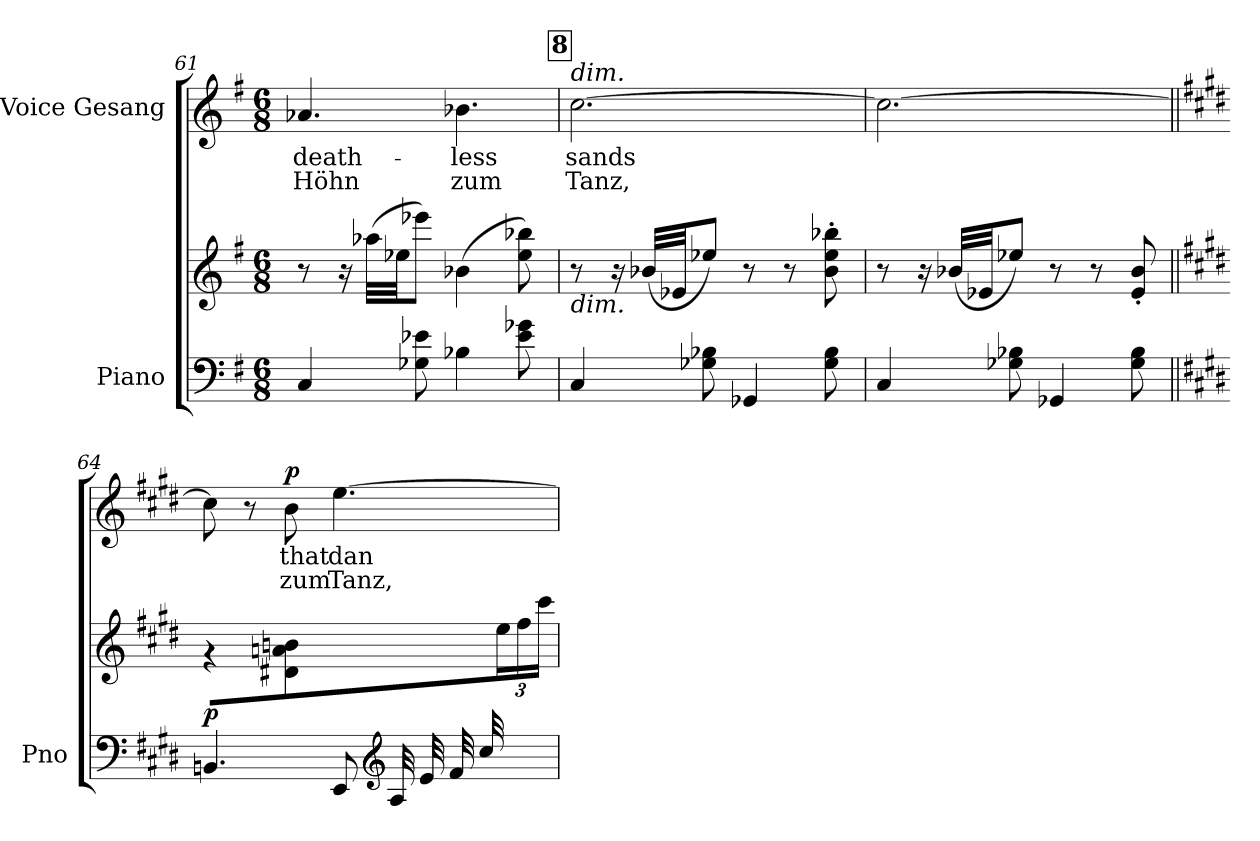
**kern	**kern	**dynam	**kern	**text	**text	**dynam
*part2	*part2	*part2	*part1	*part1	*part1	*part1
*staff3	*staff2	*staff2/3	*staff1	*staff1	*staff1	*staff1
*I"Piano	*	*	*I"Voice Gesang	*	*	*
*I'Pno	*	*	*	*	*	*
*clefF4	*clefG2	*	*clefG2	*	*	*
*k[f#]	*k[f#]	*	*k[f#]	*	*	*
*M6/8	*M6/8	*	*M6/8	*	*	*
=61	=61	=61	=61	=61	=61	=61
4C/	8r	.	4.a-X/	death-	Höhn	.
.	16r	.	.	.	.	.
.	(32aa-X\LLL	.	.	.	.	.
.	32ee-X\JJ	.	.	.	.	.
8G-X\ 8e-X\	8eee-X\J)	.	.	.	.	.
4B-X\	(4b-X\	.	4.b-X\	-less	zum	.
8e-\ 8g-X\	8ee-\ 8bb-X\)	.	.	.	.	.
!!LO:REH:place=s1:a:B:fs=14:t=8
=62	=62	=62	=62	=62	=62	=62
!	!	!	!LO:TX:a:i:t=dim.	!	!	!
!	!LO:TX:b:i:t=dim.	!	!	!	!	!
4C/	8r	.	[2.cc\	sands	Tanz,	.
.	16r	.	.	.	.	.
.	(32b-X/LLL	.	.	.	.	.
.	32e-X/JJ	.	.	.	.	.
8G-X\ 8B-X\	8ee-X/J)	.	.	.	.	.
4GG-X/	8r	.	.	.	.	.
.	8r	.	.	.	.	.
8G-\ 8B-\	8b-\' 8ee-\' 8bb-X\'	.	.	.	.	.
=63	=63	=63	=63	=63	=63	=63
4C/	8r	.	2.cc\_	.	.	.
.	16r	.	.	.	.	.
.	(32b-X/LLL	.	.	.	.	.
.	32e-X/JJ	.	.	.	.	.
8G-X\ 8B-X\	8ee-X/J)	.	.	.	.	.
4GG-X/	8r	.	.	.	.	.
.	8r	.	.	.	.	.
8G-\ 8B-\	8e-/' 8b-/'	.	.	.	.	.
=64||	=64||	=64||	=64||	=64||	=64||	=64||
*k[f#c#g#d#]	*k[f#c#g#d#]	*	*k[f#c#g#d#]	*	*	*
*^	*	*	*	*	*	*
!	!	!	!LO:DY:b	!	!	!	!
4.ryy	4.BBn/	4r	p	8ccn\]	.	.	.
.	.	.	.	8r	.	.	.
!	!	!	!	!	!	!	!LO:DY:a
.	.	8d#X/ 8an/ 8bn/	.	8b\	that	zum	p
8EE/L	8ryy	4ryy	.	[4.ee\	dan-	Tanz,	.
*clefG2	*	*	*	*	*	*	*
32A/LL	8ryy	.	.	.	.	.	.
32e/	.	.	.	.	.	.	.
32f#/	.	.	.	.	.	.	.
32cc#/J	.	.	.	.	.	.	.
*	*	*Xbrackettup	*	*	*	*	*
8ryy	8ryy	24ee\	.	.	.	.	.
.	.	24ff#\	.	.	.	.	.
.	.	24ccc#\JJ	.	.	.	.	.
*v	*v	*	*	*	*	*	*
=	=	=	=	=	=	=
*-	*-	*-	*-	*-	*-	*-
